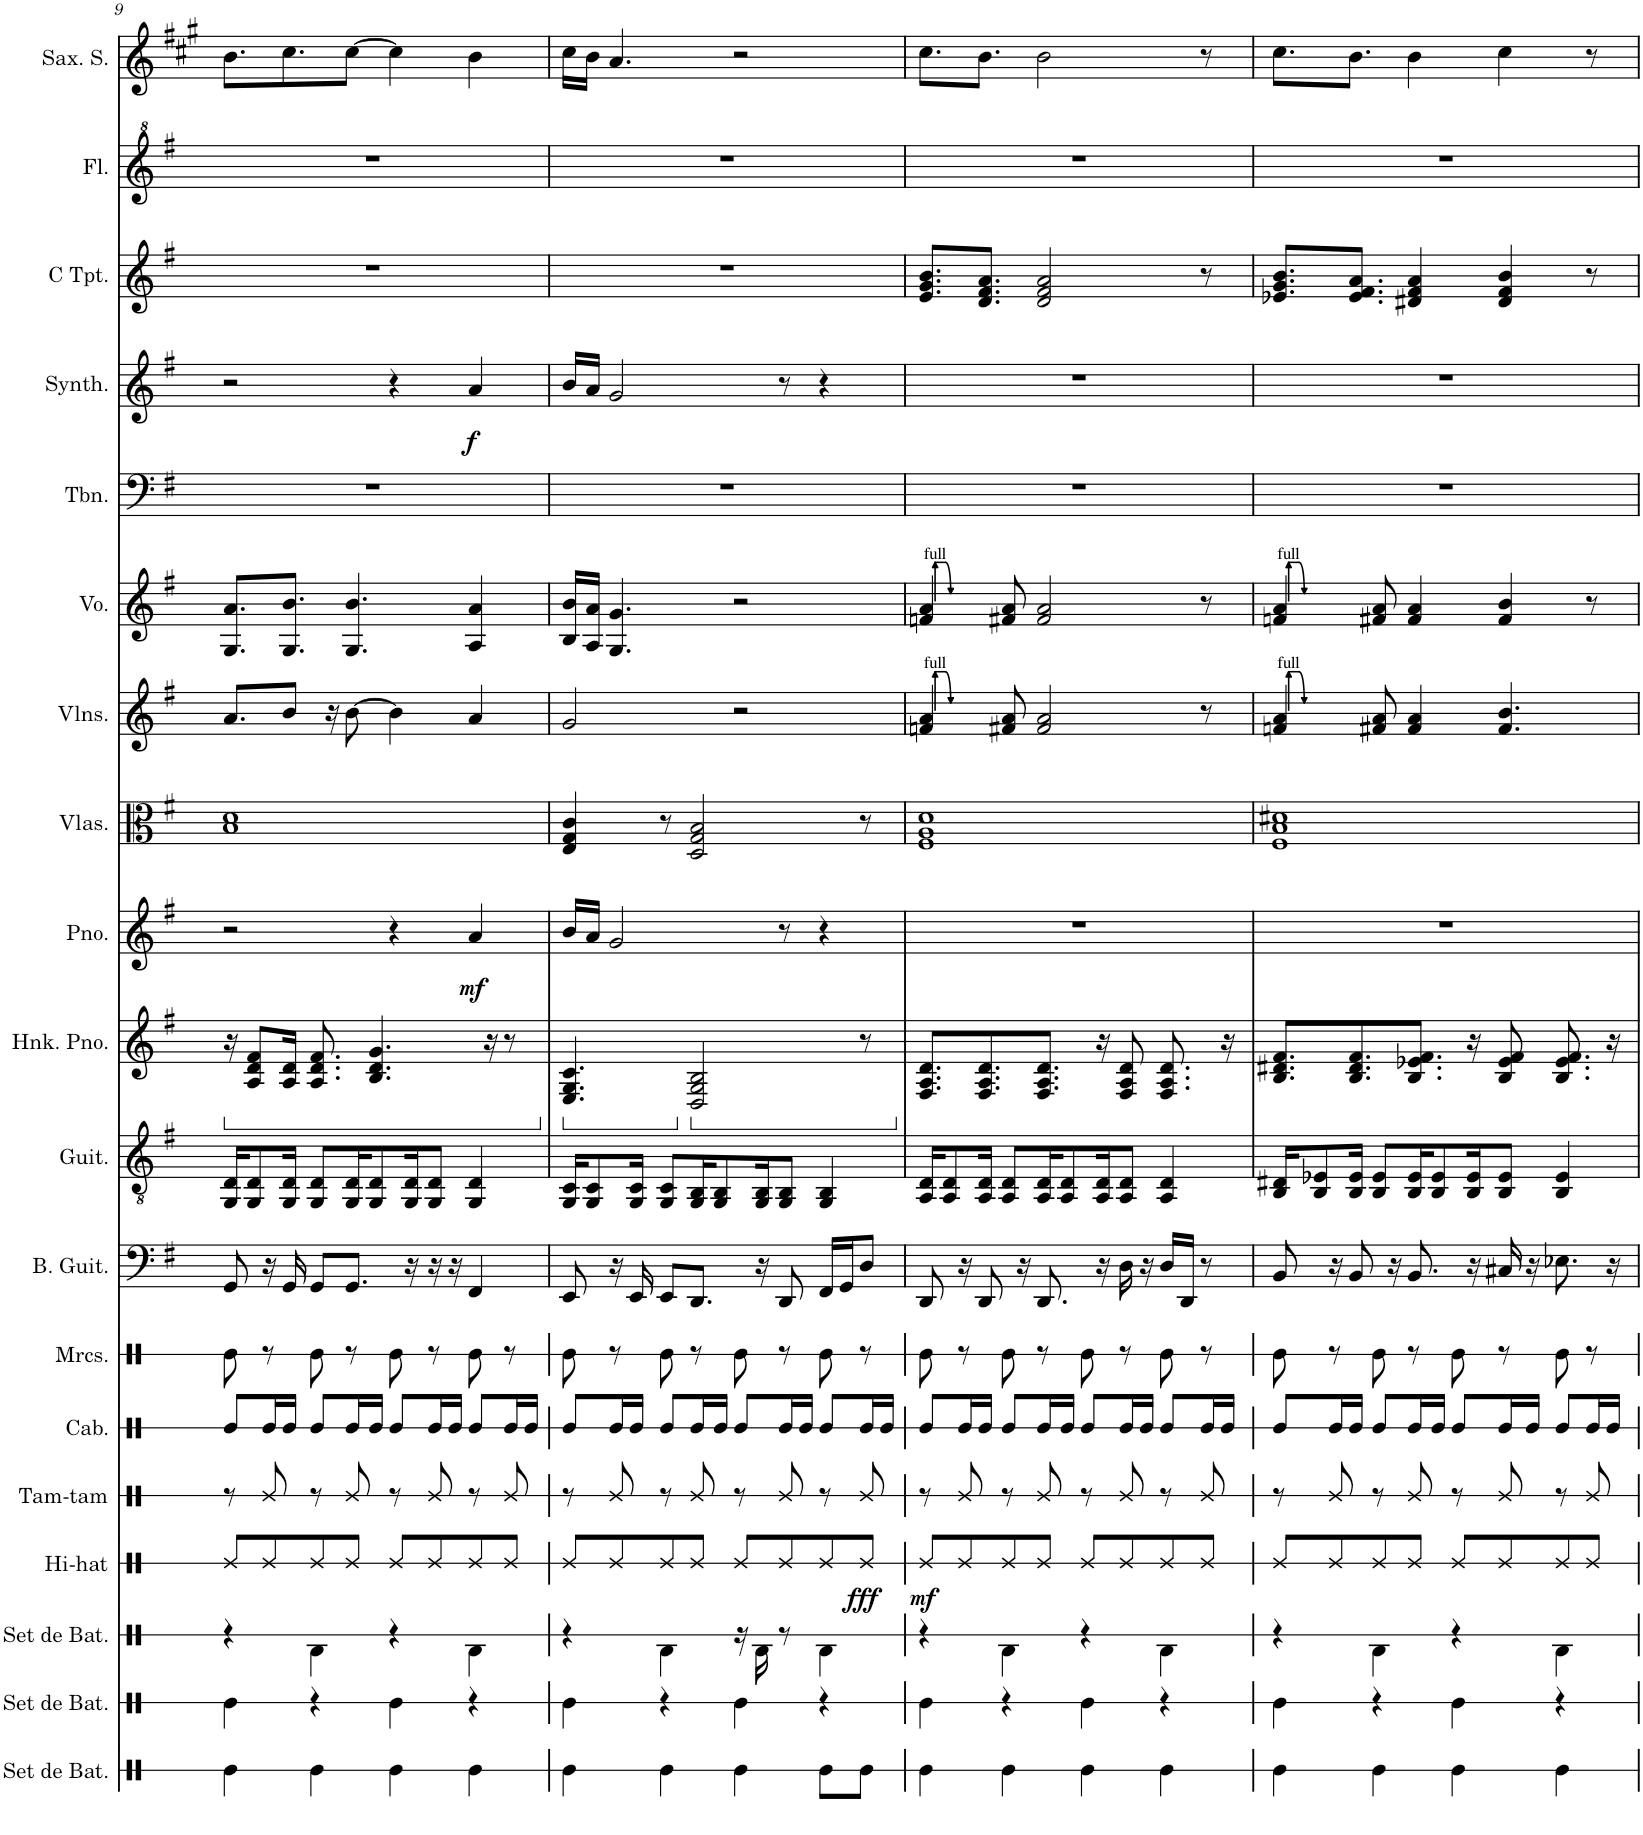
**kern	**kern	**kern	**kern	**dynam	**kern	**kern	**kern	**kern	**kern	**kern	**kern	**dynam	**kern	**kern	**kern	**kern	**kern	**dynam	**kern	**kern	**kern
*part19	*part18	*part17	*part16	*part16	*part15	*part14	*part13	*part12	*part11	*part10	*part9	*part9	*part8	*part7	*part6	*part5	*part4	*part4	*part3	*part2	*part1
*staff19	*staff18	*staff17	*staff16	*staff16	*staff15	*staff14	*staff13	*staff12	*staff11	*staff10	*staff9	*staff9	*staff8	*staff7	*staff6	*staff5	*staff4	*staff4	*staff3	*staff2	*staff1
*I"Set de batterie	*I"Set de batterie	*I"Set de batterie	*I"Hi-hat	*	*I"Tam-tam	*I"Cabasa	*I"Maracas	*I"Bass Guitar	*I"Acoustic Guitar	*I"Honky Tonk Piano	*I"Piano	*	*I"Violas	*I"Violins	*I"Voice	*I"Trombone	*I"Brightness Synthesizer	*	*I"C Trumpet	*I"Flute	*I"Saxophone Soprano
*I'Set de Bat.	*I'Set de Bat.	*I'Set de Bat.	*I'Hi-hat	*	*I'Tam-tam	*I'Cab.	*I'Mrcs.	*I'B. Guit.	*I'Guit.	*I'Hnk. Pno.	*I'Pno.	*	*I'Vlas.	*I'Vlns.	*I'Vo.	*I'Tbn.	*I'Synth.	*	*I'C Tpt.	*I'Fl.	*I'Sax. S.
!!LO:PB:g=z
*clefX	*clefX	*clefX	*clefX	*	*clefX	*clefX	*clefX	*clefF4	*clefGv2	*clefG2	*clefG2	*	*clefC3	*clefG2	*clefG2	*clefF4	*clefG2	*	*clefG2	*clefG^2	*clefG2
*	*	*	*	*	*	*	*	*Trd7c12	*	*	*	*	*	*	*	*	*	*	*	*	*Trd1c2
*k[]	*k[]	*k[]	*k[]	*	*k[]	*k[]	*k[]	*k[f#]	*k[f#]	*k[f#]	*k[f#]	*	*k[f#]	*k[f#]	*k[f#]	*k[f#]	*k[f#]	*	*k[f#]	*k[f#]	*k[f#c#g#]
*M4/4	*M4/4	*M4/4	*M4/4	*	*M4/4	*M4/4	*M4/4	*M4/4	*M4/4	*M4/4	*M4/4	*	*M4/4	*M4/4	*M4/4	*M4/4	*M4/4	*	*M4/4	*M4/4	*M4/4
*	*	*	*	*	*	*	*	*	*	*ped	*	*	*	*	*	*	*	*	*	*	*
=9	=9	=9	=9	=9	=9	=9	=9	=9	=9	=9	=9	=9	=9	=9	=9	=9	=9	=9	=9	=9	=9
4Re\	4Re\	4r	8Re/L	.	8r	8Re/L	8Re\	8GG/	16GG/ 16D/KL	16r	2r	.	1B 1d	8.a/L	8.G/ 8.a/L	1r	2r	.	1r	1r	8.b\L
.	.	.	.	.	.	.	.	.	8GG/ 8D/	8A/ 8d/ 8f#/L	.	.	.	.	.	.	.	.	.	.	.
.	.	.	8Re/	.	8Re/	16Re/L	8r	16r	.	.	.	.	.	.	.	.	.	.	.	.	.
.	.	.	.	.	.	16Re/JJ	.	16GG/	16GG/ 16D/Jk	16A/ 16d/Jk	.	.	.	8b/J	8.G/ 8.b/J	.	.	.	.	.	8.cc#\
4Re\	4r	4RB\	8Re/	.	8r	8Re/L	8Re\	8GG/L	8GG/ 8D/L	8.A/ 8.d/ 8.f#/	.	.	.	.	.	.	.	.	.	.	.
.	.	.	.	.	.	.	.	.	.	.	.	.	.	16r	.	.	.	.	.	.	.
.	.	.	8Re/J	.	8Re/	16Re/L	8r	8.GG/J	16GG/ 16D/K	.	.	.	.	[8b\	4.G/ 4.b/	.	.	.	.	.	[8cc#\J
.	.	.	.	.	.	16Re/JJ	.	.	8GG/ 8D/	4.B/ 4.d/ 4.g/	.	.	.	.	.	.	.	.	.	.	.
4Re\	4Re\	4r	8Re/L	.	8r	8Re/L	8Re\	.	.	.	4r	.	.	4b\]	.	.	4r	.	.	.	4cc#\]
.	.	.	.	.	.	.	.	16r	16GG/ 16D/K	.	.	.	.	.	.	.	.	.	.	.	.
.	.	.	8Re/	.	8Re/	16Re/L	8r	16r	8GG/ 8D/J	.	.	.	.	.	.	.	.	.	.	.	.
.	.	.	.	.	.	16Re/JJ	.	16r	.	.	.	.	.	.	.	.	.	.	.	.	.
!	!	!	!	!	!	!	!	!	!	!	!	!LO:DY:b	!	!	!	!	!	!LO:DY:b	!	!	!
4Re\	4r	4RB\	8Re/	.	8r	8Re/L	8Re\	4FF#/	4GG/ 4D/	.	4a/	mf	.	4a/	4A/ 4a/	.	4a/	f	.	.	4b\
.	.	.	.	.	.	.	.	.	.	16r	.	.	.	.	.	.	.	.	.	.	.
.	.	.	8Re/J	.	8Re/	16Re/L	8r	.	.	8r	.	.	.	.	.	.	.	.	.	.	.
.	.	.	.	.	.	16Re/JJ	.	.	.	.	.	.	.	.	.	.	.	.	.	.	.
=10	=10	=10	=10	=10	=10	=10	=10	=10	=10	=10	=10	=10	=10	=10	=10	=10	=10	=10	=10	=10	=10
*	*	*	*	*	*	*	*	*	*	*Xped	*	*	*	*	*	*	*	*	*	*	*
*	*	*	*	*	*	*	*	*	*	*ped	*	*	*	*	*	*	*	*	*	*	*
4Re\	4Re\	4r	8Re/L	.	8r	8Re/L	8Re\	8EE/	16GG/ 16C/KL	4.E/ 4.G/ 4.c/	16b/LL	.	4E/ 4G/ 4c/	2g/	16B/ 16b/LL	1r	16b/LL	.	1r	1r	16cc#\LL
.	.	.	.	.	.	.	.	.	8GG/ 8C/	.	16a/JJ	.	.	.	16A/ 16a/JJ	.	16a/JJ	.	.	.	16b\JJ
.	.	.	8Re/	.	8Re/	16Re/L	8r	16r	.	.	2g/	.	.	.	4.G/ 4.g/	.	2g/	.	.	.	4.a/
.	.	.	.	.	.	16Re/JJ	.	16EE/	16GG/ 16C/Jk	.	.	.	.	.	.	.	.	.	.	.	.
4Re\	4r	4RB\	8Re/	.	8r	8Re/L	8Re\	8EE/L	8GG/ 8C/L	.	.	.	8r	.	.	.	.	.	.	.	.
*	*	*	*	*	*	*	*	*	*	*Xped	*	*	*	*	*	*	*	*	*	*	*
*	*	*	*	*	*	*	*	*	*	*ped	*	*	*	*	*	*	*	*	*	*	*
.	.	.	8Re/J	.	8Re/	16Re/L	8r	8.DD/J	16GG/ 16BB/K	2D/ 2G/ 2B/	.	.	2D/ 2G/ 2B/	.	.	.	.	.	.	.	.
.	.	.	.	.	.	16Re/JJ	.	.	8GG/ 8BB/	.	.	.	.	.	.	.	.	.	.	.	.
4Re\	4Re\	16r	8Re/L	.	8r	8Re/L	8Re\	.	.	.	.	.	.	2r	2r	.	.	.	.	.	2r
.	.	16RB\	.	.	.	.	.	16r	16GG/ 16BB/K	.	.	.	.	.	.	.	.	.	.	.	.
.	.	8r	8Re/	.	8Re/	16Re/L	8r	8DD/	8GG/ 8BB/J	.	8r	.	.	.	.	.	8r	.	.	.	.
.	.	.	.	.	.	16Re/JJ	.	.	.	.	.	.	.	.	.	.	.	.	.	.	.
8Re\L	4r	4RB\	8Re/	.	8r	8Re/L	8Re\	16FF#/LL	4GG/ 4BB/	.	4r	.	.	.	.	.	4r	.	.	.	.
.	.	.	.	.	.	.	.	16GG/J	.	.	.	.	.	.	.	.	.	.	.	.	.
!	!	!	!	!LO:DY:b	!	!	!	!	!	!	!	!	!	!	!	!	!	!	!	!	!
8Re\J	.	.	8Re/J	fff	8Re/	16Re/L	8r	8D/J	.	8r	.	.	8r	.	.	.	.	.	.	.	.
.	.	.	.	.	.	16Re/JJ	.	.	.	.	.	.	.	.	.	.	.	.	.	.	.
=11	=11	=11	=11	=11	=11	=11	=11	=11	=11	=11	=11	=11	=11	=11	=11	=11	=11	=11	=11	=11	=11
*	*	*	*	*	*	*	*	*	*	*Xped	*	*	*	*	*	*	*	*	*	*	*
!	!	!	!	!LO:DY:b	!	!	!	!	!	!	!	!	!	!	!	!	!	!	!	!	!
4Re\	4Re\	4r	8Re/L	mf	8r	8Re/L	8Re\	8DD/	16AA/ 16D/KL	8.F#/ 8.A/ 8.d/L	1r	.	1F# 1A 1d	4fn/ 4a/	4fn/ 4a/	1r	1r	.	8.e/ 8.g/ 8.b/L	1r	8.cc#\L
.	.	.	.	.	.	.	.	.	8AA/ 8D/	.	.	.	.	.	.	.	.	.	.	.	.
.	.	.	8Re/	.	8Re/	16Re/L	8r	16r	.	.	.	.	.	.	.	.	.	.	.	.	.
.	.	.	.	.	.	16Re/JJ	.	8DD/	16AA/ 16D/Jk	8.F#/ 8.A/ 8.d/	.	.	.	.	.	.	.	.	8.d/ 8.f#/ 8.a/J	.	8.b\J
4Re\	4r	4RB\	8Re/	.	8r	8Re/L	8Re\	.	8AA/ 8D/L	.	.	.	.	8f#X/ 8a/	8f#X/ 8a/	.	.	.	.	.	.
.	.	.	.	.	.	.	.	16r	.	.	.	.	.	.	.	.	.	.	.	.	.
.	.	.	8Re/J	.	8Re/	16Re/L	8r	8.DD/	16AA/ 16D/K	8.F#/ 8.A/ 8.d/J	.	.	.	2f#/ 2a/	2f#/ 2a/	.	.	.	2d/ 2f#/ 2a/	.	2b\
.	.	.	.	.	.	16Re/JJ	.	.	8AA/ 8D/	.	.	.	.	.	.	.	.	.	.	.	.
4Re\	4Re\	4r	8Re/L	.	8r	8Re/L	8Re\	.	.	.	.	.	.	.	.	.	.	.	.	.	.
.	.	.	.	.	.	.	.	16r	16AA/ 16D/K	16r	.	.	.	.	.	.	.	.	.	.	.
.	.	.	8Re/	.	8Re/	16Re/L	8r	16D\	8AA/ 8D/J	8F#/ 8A/ 8d/	.	.	.	.	.	.	.	.	.	.	.
.	.	.	.	.	.	16Re/JJ	.	16r	.	.	.	.	.	.	.	.	.	.	.	.	.
4Re\	4r	4RB\	8Re/	.	8r	8Re/L	8Re\	16D/LL	4AA/ 4D/	8.F#/ 8.A/ 8.d/	.	.	.	.	.	.	.	.	.	.	.
.	.	.	.	.	.	.	.	16DD/JJ	.	.	.	.	.	.	.	.	.	.	.	.	.
.	.	.	8Re/J	.	8Re/	16Re/L	8r	8r	.	.	.	.	.	8r	8r	.	.	.	8r	.	8r
.	.	.	.	.	.	16Re/JJ	.	.	.	16r	.	.	.	.	.	.	.	.	.	.	.
=12	=12	=12	=12	=12	=12	=12	=12	=12	=12	=12	=12	=12	=12	=12	=12	=12	=12	=12	=12	=12	=12
4Re\	4Re\	4r	8Re/L	.	8r	8Re/L	8Re\	8BB/	16BB/ 16D#X/KL	8.B/ 8.d#X/ 8.f#/L	1r	.	1F# 1B 1d#X	4fn/ 4a/	4fn/ 4a/	1r	1r	.	8.e-X/ 8.g/ 8.b/L	1r	8.cc#\L
.	.	.	.	.	.	.	.	.	8BB/ 8E-X/	.	.	.	.	.	.	.	.	.	.	.	.
.	.	.	8Re/	.	8Re/	16Re/L	8r	16r	.	.	.	.	.	.	.	.	.	.	.	.	.
.	.	.	.	.	.	16Re/JJ	.	8BB/	16BB/ 16E-/Jk	8.B/ 8.d#/ 8.f#/	.	.	.	.	.	.	.	.	8.e-/ 8.f#/ 8.a/J	.	8.b\J
4Re\	4r	4RB\	8Re/	.	8r	8Re/L	8Re\	.	8BB/ 8E-/L	.	.	.	.	8f#X/ 8a/	8f#X/ 8a/	.	.	.	.	.	.
.	.	.	.	.	.	.	.	16r	.	.	.	.	.	.	.	.	.	.	.	.	.
.	.	.	8Re/J	.	8Re/	16Re/L	8r	8.BB/	16BB/ 16E-/K	8.B/ 8.e-X/ 8.f#/J	.	.	.	4f#/ 4a/	4f#/ 4a/	.	.	.	4d#X/ 4f#/ 4a/	.	4b\
.	.	.	.	.	.	16Re/JJ	.	.	8BB/ 8E-/	.	.	.	.	.	.	.	.	.	.	.	.
4Re\	4Re\	4r	8Re/L	.	8r	8Re/L	8Re\	.	.	.	.	.	.	.	.	.	.	.	.	.	.
.	.	.	.	.	.	.	.	16r	16BB/ 16E-/K	16r	.	.	.	.	.	.	.	.	.	.	.
.	.	.	8Re/	.	8Re/	16Re/L	8r	16C#X/	8BB/ 8E-/J	8B/ 8e-/ 8f#/	.	.	.	4.f#/ 4.b/	4f#/ 4b/	.	.	.	4d#/ 4f#/ 4b/	.	4cc#\
.	.	.	.	.	.	16Re/JJ	.	16r	.	.	.	.	.	.	.	.	.	.	.	.	.
4Re\	4r	4RB\	8Re/	.	8r	8Re/L	8Re\	8.E-X\	4BB/ 4E-/	8.B/ 8.e-/ 8.f#/	.	.	.	.	.	.	.	.	.	.	.
.	.	.	8Re/J	.	8Re/	16Re/L	8r	.	.	.	.	.	.	.	8r	.	.	.	8r	.	8r
.	.	.	.	.	.	16Re/JJ	.	16r	.	16r	.	.	.	.	.	.	.	.	.	.	.
=	=	=	=	=	=	=	=	=	=	=	=	=	=	=	=	=	=	=	=	=	=
*-	*-	*-	*-	*-	*-	*-	*-	*-	*-	*-	*-	*-	*-	*-	*-	*-	*-	*-	*-	*-	*-
